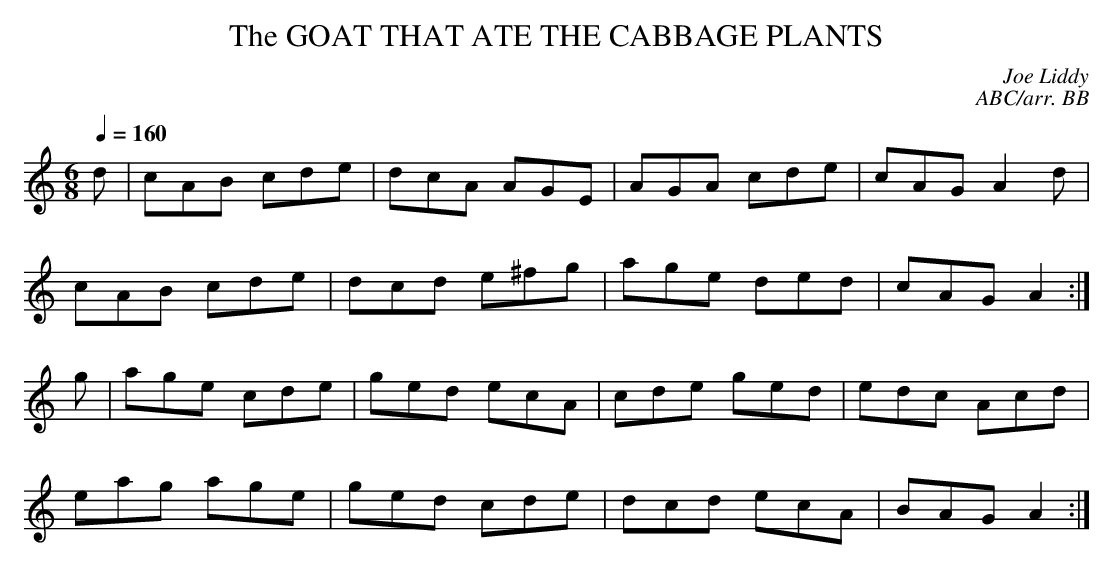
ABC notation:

X:1
T:GOAT THAT ATE THE CABBAGE PLANTS, The
C:Joe Liddy
C:ABC/arr. BB
Q:1/4=160
M:6/8
K:Am
d|cAB cde|dcA AGE|AGA cde|cAG A2d |
cAB cde|dcd e^fg|age ded|cAG A2 :|
g|age cde|ged ecA|cde ged|edc Acd |
eag age|ged cde|dcd ecA|BAG A2 :|
